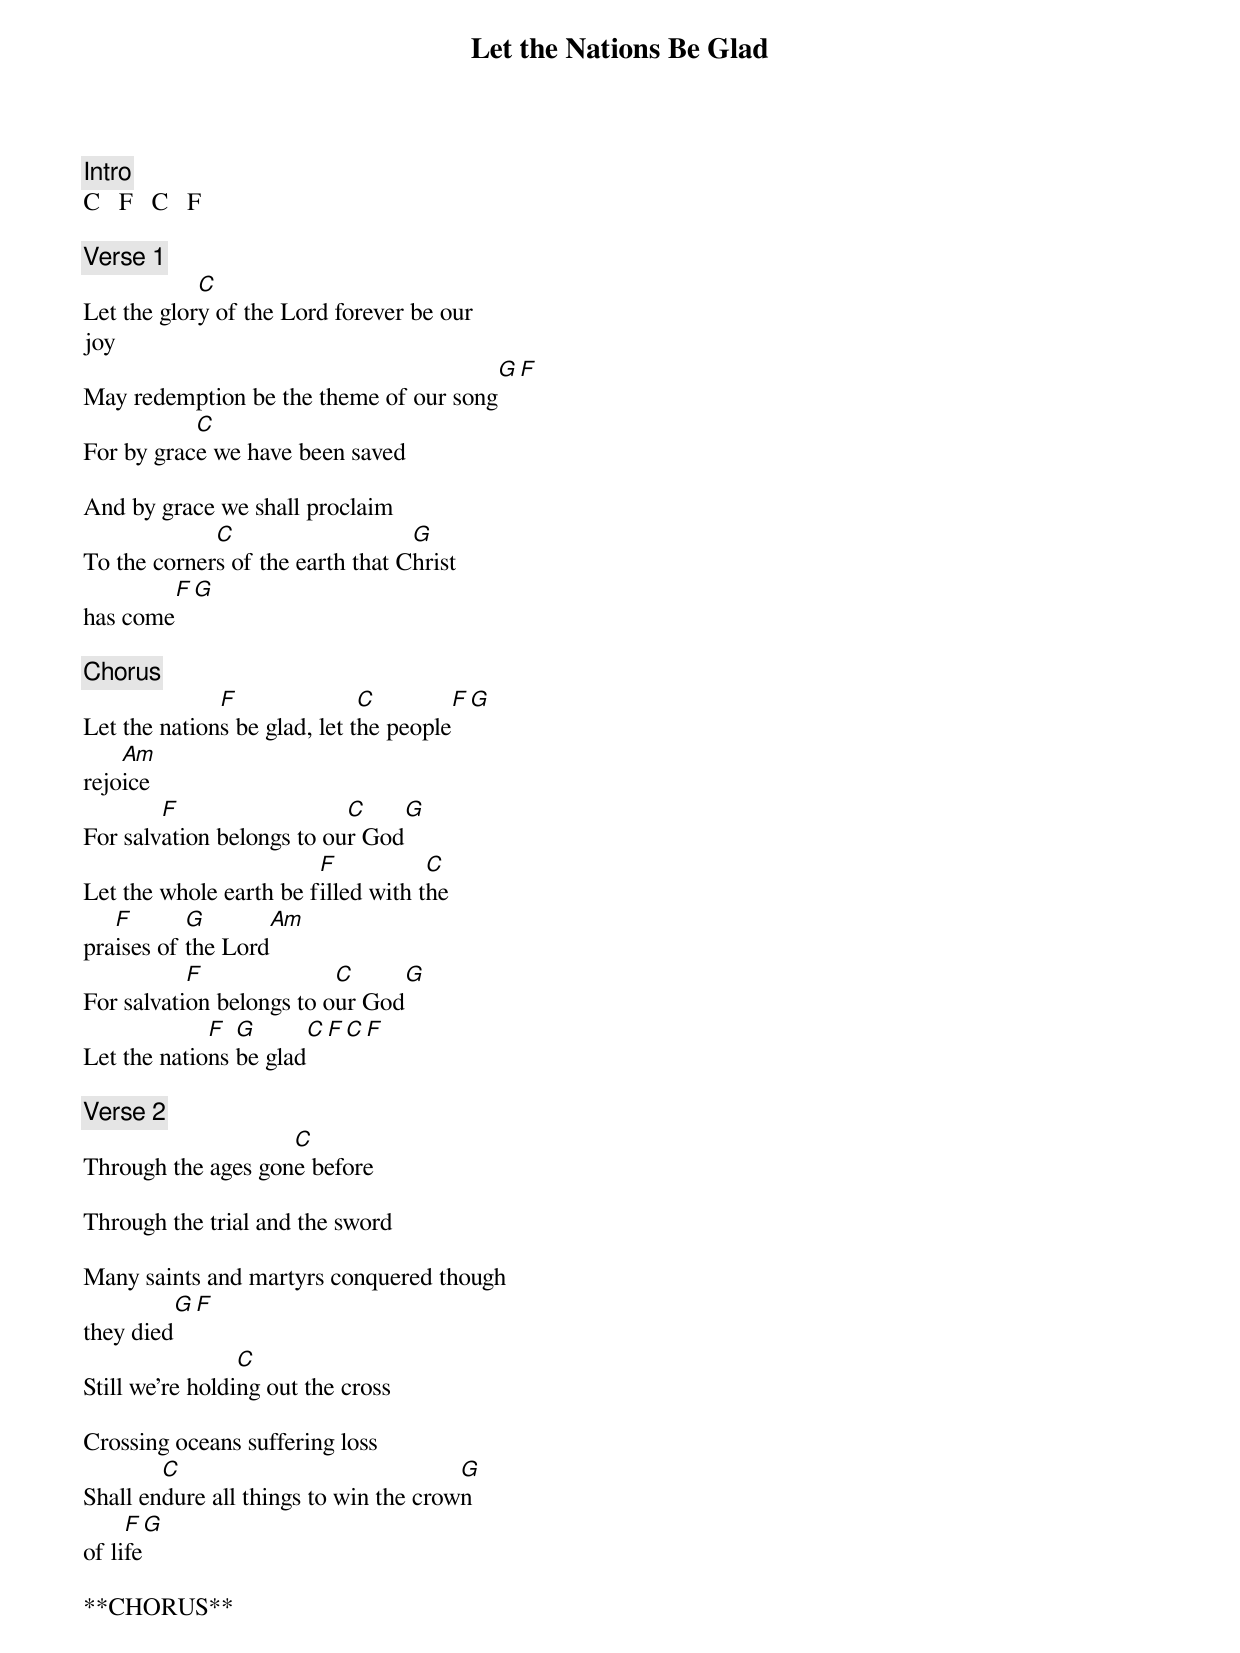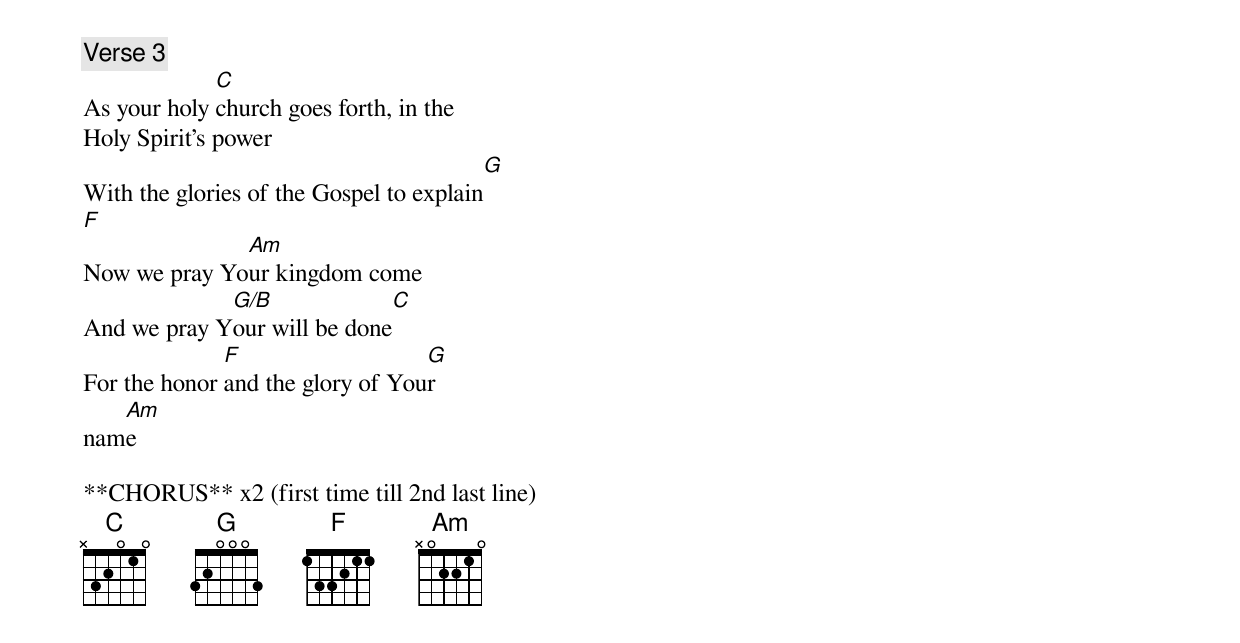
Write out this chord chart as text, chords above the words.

Let the Nations Be Glad

[Intro]
C   F   C   F

[Verse 1]
            C
Let the glory of the Lord forever be our
joy
                                                           G      F
May redemption be the theme of our song
           C
For by grace we have been saved

And by grace we shall proclaim
             C                    G
To the corners of the earth that Christ
        F    G
has come

[Chorus]
              F               C                  F     G
Let the nations be glad, let the people
    Am
rejoice
        F                  C                G
For salvation belongs to our God
                        F           C
Let the whole earth be filled with the
   F       G       Am
praises of the Lord
           F              C                 G
For salvation belongs to our God
             F  G              C F C F
Let the nations be glad

[Verse 2]
                    C
Through the ages gone before

Through the trial and the sword

Many saints and martyrs conquered though
         G    F
they died
                 C
Still we're holding out the cross

Crossing oceans suffering loss
        C                              G
Shall endure all things to win the crown
     F    G
of life

**CHORUS**

[Verse 3]
             C
As your holy church goes forth, in the
Holy Spirit's power
                                                           G
With the glories of the Gospel to explain
 F
              Am
Now we pray Your kingdom come
             G/B                     C
And we pray Your will be done
              F                   G
For the honor and the glory of Your
   Am
name

**CHORUS** x2 (first time till 2nd last line)
